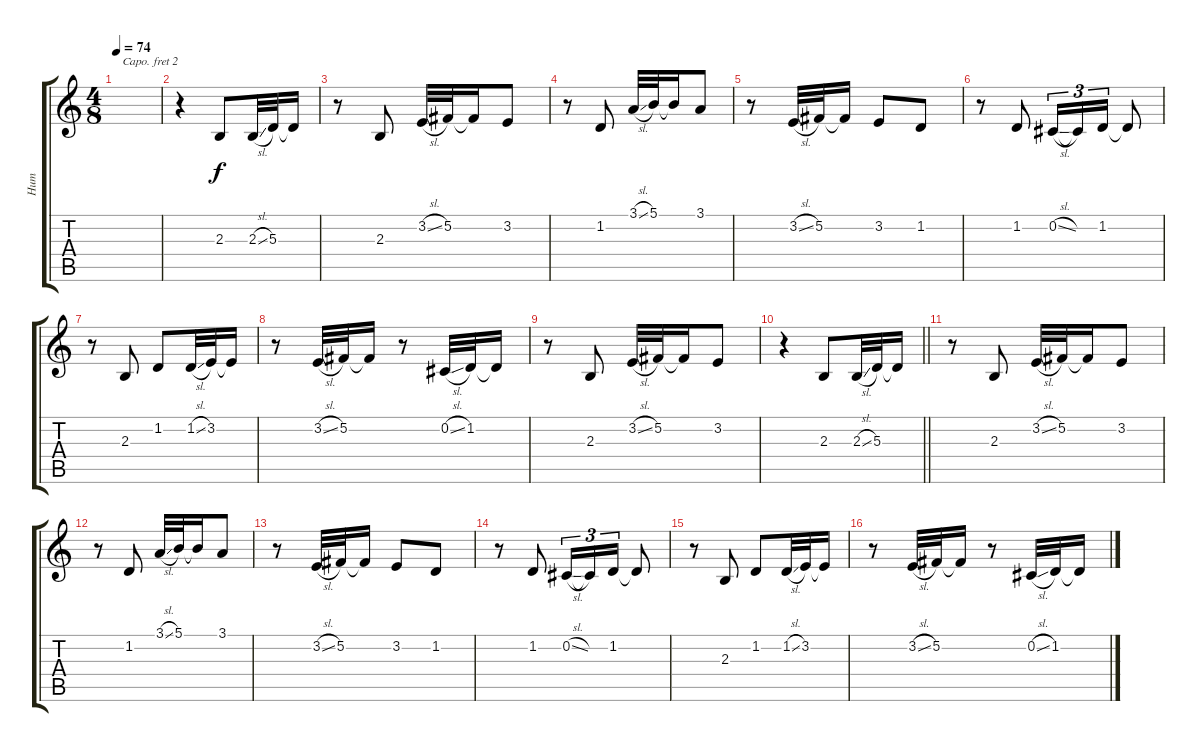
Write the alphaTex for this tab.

\track ("Hum" "Hum") {instrument synthvoice}
\staff {score tabs}
\capo 2
\tuning (E4 B3 G3 D3 A2 E2) {hide}
\ts (4 8)
\tempo 74
\clef g2
\ks c
|
r.4 2.3.8 2.3{sl}.32 5.3.32 5.3{t}.16 |
r.8 2.3.8 3.2{sl}.32 5.2.32 5.2{t}.16 3.2.8 |
r.8 1.2.8 3.1{sl}.32 5.1.32 5.1{t}.16 3.1.8 |
r.8 3.2{sl}.32 5.2.32 5.2{t}.16 3.2.8 1.2.8 |
r.8 1.2.8 0.2{sl}.16{tu (3 2)} 0.2{t}.16{tu (3 2)} 1.2.16{tu (3 2)} 1.2{t}.8 |
r.8 2.3.8 1.2.8 1.2{sl}.32 3.2.32 3.2{t}.16 |
r.8 3.2{sl}.32 5.2.32 5.2{t}.16 r.8 0.2{sl}.32 1.2.32 1.2{t}.16 |
r.8 2.3.8 3.2{sl}.32 5.2.32 5.2{t}.16 3.2.8 |
\barLineRight lightlight
r.4 2.3.8 2.3{sl}.32 5.3.32 5.3{t}.16 |
\section ("" "")
r.8 2.3.8 3.2{sl}.32 5.2.32 5.2{t}.16 3.2.8 |
r.8 1.2.8 3.1{sl}.32 5.1.32 5.1{t}.16 3.1.8 |
r.8 3.2{sl}.32 5.2.32 5.2{t}.16 3.2.8 1.2.8 |
r.8 1.2.8 0.2{sl}.16{tu (3 2)} 0.2{t}.16{tu (3 2)} 1.2.16{tu (3 2)} 1.2{t}.8 |
r.8 2.3.8 1.2.8 1.2{sl}.32 3.2.32 3.2{t}.16 |
r.8 3.2{sl}.32 5.2.32 5.2{t}.16 r.8 0.2{sl}.32 1.2.32 1.2{t}.16
